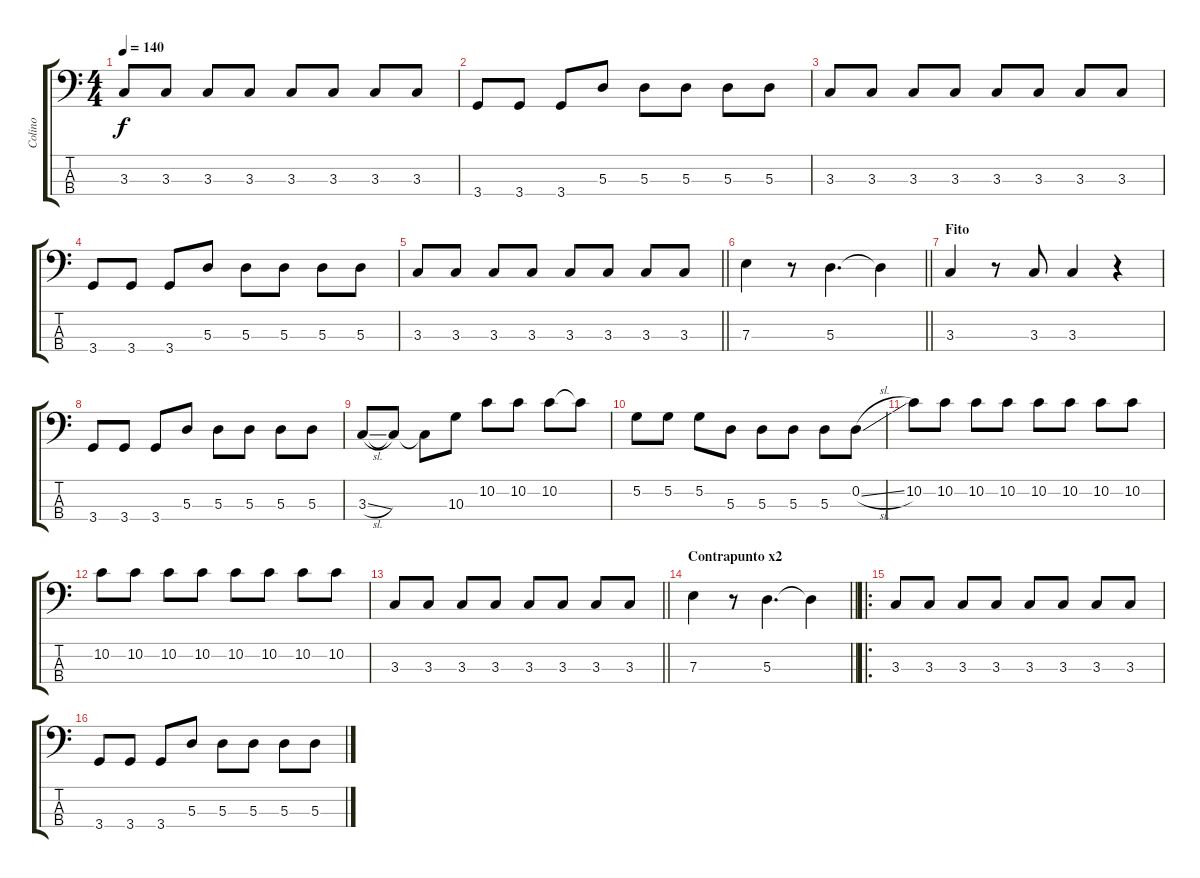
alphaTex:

\track ("Colino" "Colino") {instrument electricbassfinger}
\staff {score tabs}
\tuning (G2 D2 A1 E1) {hide}
\ts (4 4)
\tempo 140
\clef f4
\ks c
3.3.8{dy f} 3.3.8 3.3.8 3.3.8 3.3.8 3.3.8 3.3.8 3.3.8 |
3.4.8 3.4.8 3.4.8 5.3.8 5.3.8 5.3.8 5.3.8 5.3.8 |
3.3.8 3.3.8 3.3.8 3.3.8 3.3.8 3.3.8 3.3.8 3.3.8 |
3.4.8 3.4.8 3.4.8 5.3.8 5.3.8 5.3.8 5.3.8 5.3.8 |
\barLineRight lightlight
3.3.8 3.3.8 3.3.8 3.3.8 3.3.8 3.3.8 3.3.8 3.3.8 |
\barLineRight lightlight
7.3.4 r.8 5.3.4{d} 5.3{t}.4 |
\section ("" "Fito")
3.3.4 r.8 3.3.8 3.3.4 r.4 |
3.4.8 3.4.8 3.4.8 5.3.8 5.3.8 5.3.8 5.3.8 5.3.8 |
3.3{sl}.8 3.3{t}.8 3.3{t}.8 10.3.8 10.2.8 10.2.8 10.2.8 10.2{t}.8 |
5.2.8 5.2.8 5.2.8 5.3.8 5.3.8 5.3.8 5.3.8 0.2{sl}.8 |
10.2.8 10.2.8 10.2.8 10.2.8 10.2.8 10.2.8 10.2.8 10.2.8 |
10.2.8 10.2.8 10.2.8 10.2.8 10.2.8 10.2.8 10.2.8 10.2.8 |
\barLineRight lightlight
3.3.8 3.3.8 3.3.8 3.3.8 3.3.8 3.3.8 3.3.8 3.3.8 |
\section ("" "Contrapunto x2")
\barLineRight lightlight
7.3.4 r.8 5.3.4{d} 5.3{t}.4 |
\ro
3.3.8 3.3.8 3.3.8 3.3.8 3.3.8 3.3.8 3.3.8 3.3.8 |
3.4.8 3.4.8 3.4.8 5.3.8 5.3.8 5.3.8 5.3.8 5.3.8
